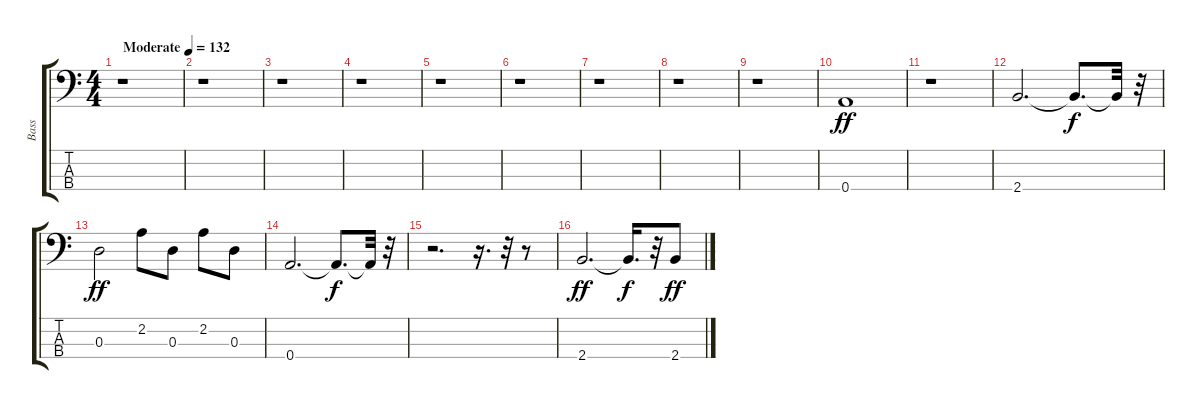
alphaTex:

\track ("Bass" "Bass") {instrument electricbassfinger}
\staff {score tabs}
\tuning (E4 G2 D2 A1) {hide}
\ts (4 4)
\tempo (132 "Moderate")
\clef f4
\ks c
r.1{dy ff instrument electricbassfinger} |
r.1 |
r.1 |
r.1 |
r.1 |
r.1 |
r.1 |
r.1 |
r.1 |
0.4.1 |
r.1 |
2.4.2{d} 2.4{t}.8{d dy f} 2.4{t}.32 r.32 |
0.3.2{dy ff} 2.2.8 0.3.8 2.2.8 0.3.8 |
0.4.2{d} 0.4{t}.8{d dy f} 0.4{t}.32 r.32 |
r.2{d} r.16{d} r.32 r.8 |
2.4.2{d dy ff} 2.4{t}.16{d dy f} r.32 2.4.8{dy ff}
